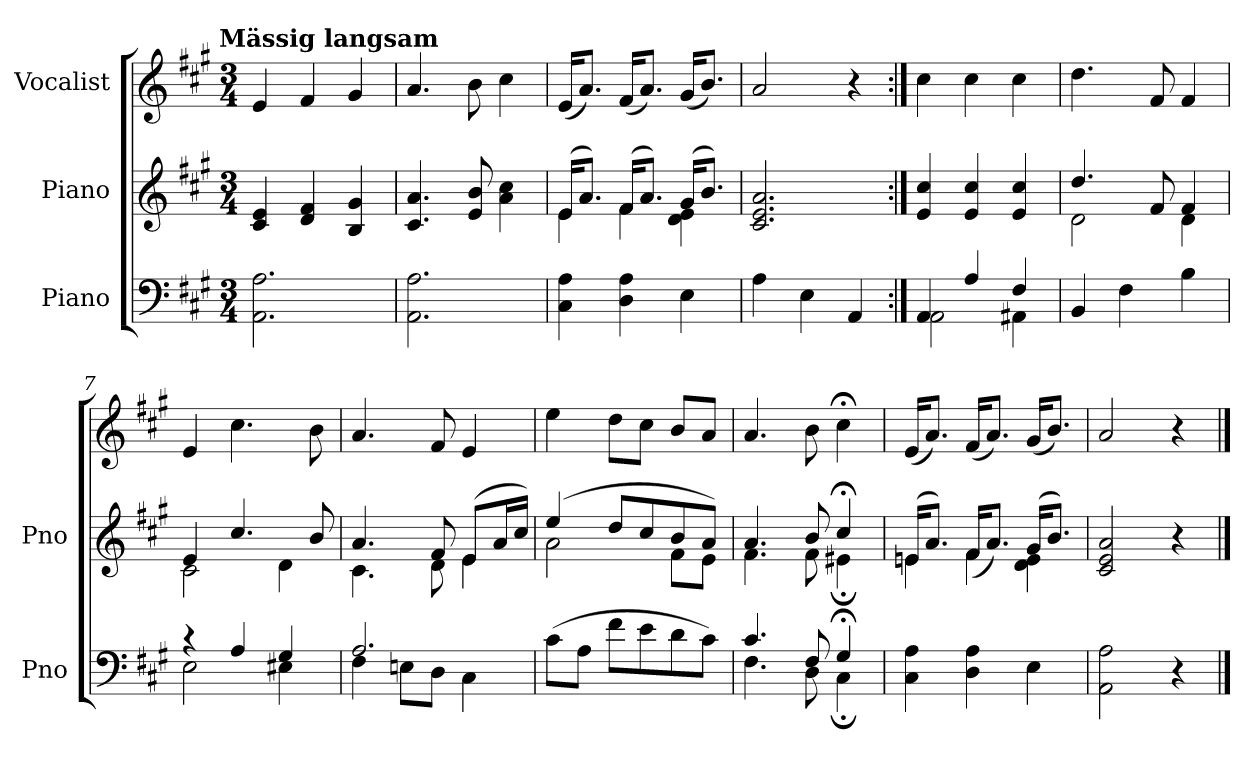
**kern	**kern	**kern
*part3	*part2	*part1
*staff3	*staff2	*staff1
*I"Piano	*I"Piano	*I"Vocalist
*I'Pno	*I'Pno	*
*clefF4	*clefG2	*clefG2
*k[f#c#g#]	*k[f#c#g#]	*k[f#c#g#]
*A:	*A:	*A:
!!LO:TX:omd:t=Mässig langsam
*M3/4	*M3/4	*M3/4
*MM64	*MM64	*MM64
=1	=1	=1
2.AA 2.A	4c# 4e	4e
.	4d 4f#	4f#
.	4B 4g#	4g#
=2	=2	=2
2.AA 2.A	4.c# 4.a	4.a
.	8e 8b	8b
.	4a 4cc#	4cc#
=3	=3	=3
*	*^	*
4C# 4A	(16eKL	4e	(16eKL
.	8.aJ)	.	8.aJ)
4D 4A	(16f#KL	4f#	(16f#KL
.	8.aJ)	.	8.aJ)
4E	(16g#KL	4d 4e	(16g#KL
.	8.bJ)	.	8.bJ)
*	*v	*v	*
=4	=4	=4
4A	2.c# 2.e 2.a	2a
4E	.	.
4AA	.	4r
=5:|!	=5:|!	=5:|!
*^	*	*
4AA	2AA	4e 4cc#	4cc#
4A	.	4e 4cc#	4cc#
4F#	4AA#X	4e 4cc#	4cc#
*v	*v	*	*
=6	=6	=6
*	*^	*
4BB	4.dd	2d	4.dd
4F#	.	.	.
.	8f#	.	8f#
4B	4f#	4d	4f#
=7	=7	=7	=7
*^	*	*	*
4r	2E	4e	2c#	4e
4A	.	4.cc#	.	4.cc#
4G#	4E#X	.	4d	.
.	.	8b	.	8b
=8	=8	=8	=8	=8
2.A	4F#	4.a	4.c#	4.a
.	8EnL	.	.	.
.	8DJ	8f#	8d	8f#
.	4C#	(8eL	4e	4e
.	.	16aL	.	.
.	.	16cc#JJ)	.	.
*v	*v	*	*	*
=9	=9	=9	=9
(8c#L	(4ee	2a	4ee
8AJ	.	.	.
8f#L	8ddL	.	8ddL
8e	8cc#	.	8cc#J
8d	8b	8f#L	8bL
8c#J)	8aJ)	8eJ	8aJ
=10	=10	=10	=10
*^	*	*	*
4.c#	4.F#	4.a	4.f#	4.a
8F#	8D	8b	8f#	8b
4G#;<	4C#;<	4cc#;<	4e#X;<	4cc#;<
*v	*v	*	*	*
=11	=11	=11	=11
4C# 4A	(16enKL	4en	(16eKL
.	8.aJ)	.	8.aJ)
4D 4A	16f#KL	(4f#	(16f#KL
.	8.aJ)	.	8.aJ)
4E	(16g#KL	4d 4e	(16g#KL
.	8.bJ)	.	8.bJ)
*	*v	*v	*
=12	=12	=12
2AA 2A	2c# 2e 2a	2a
4r	4r	4r
==	==	==
*-	*-	*-
